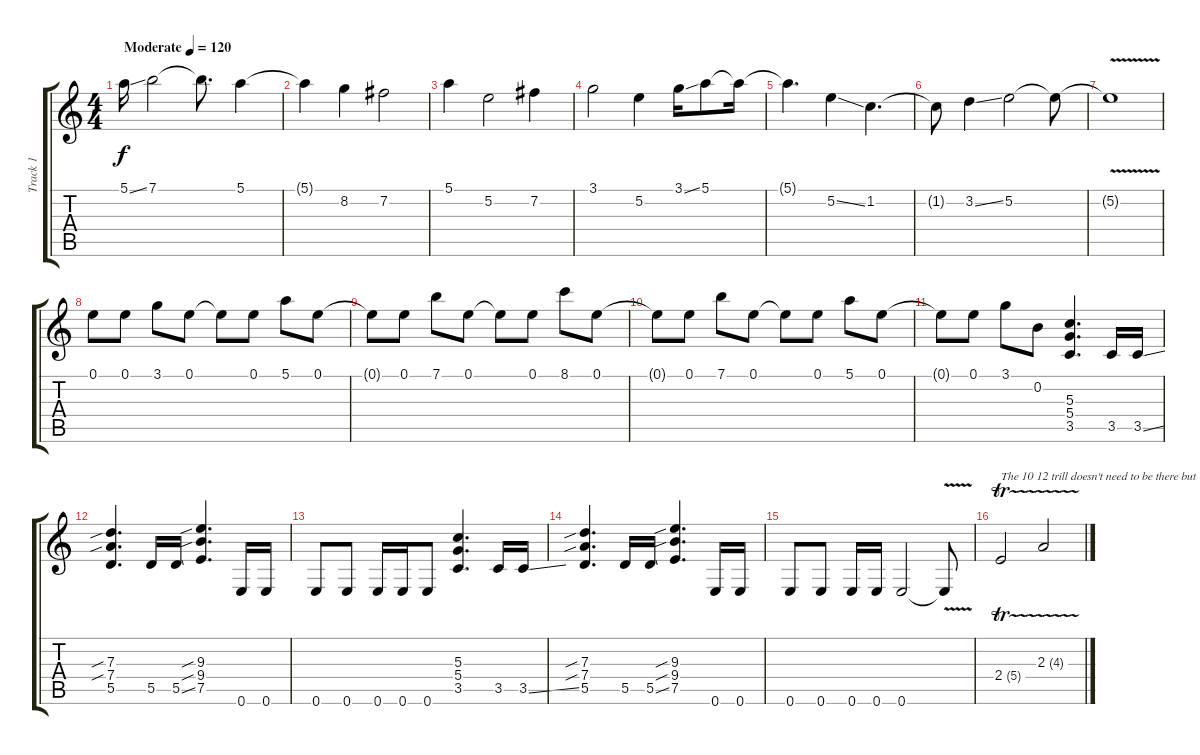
\track ("Track 1" "Track 1") {instrument distortionguitar}
\staff {score tabs}
\tuning (E4 B3 G3 D3 A2 E2) {hide}
\ts (4 4)
\tempo (120 "Moderate")
\clef g2
\ks c
5.1{ss}.16{dy f instrument distortionguitar} 7.1.2 7.1{t}.8{d} 5.1.4 |
5.1{t}.4 8.2.4 7.2.2 |
5.1.4 5.2.2 7.2.4 |
3.1.2 5.2.4 3.1{ss}.16 5.1.8 5.1{t}.16 |
5.1{t}.4{d} 5.2{ss}.4 1.2.4{d} |
1.2{t}.8 3.2{ss}.4 5.2.2 5.2{t}.8 |
5.2{v t}.1{volume 0} |
0.1.8{volume 16} 0.1.8 3.1.8 0.1.8 0.1{t}.8 0.1.8 5.1.8 0.1.8 |
0.1{t}.8 0.1.8 7.1.8 0.1.8 0.1{t}.8 0.1.8 8.1.8 0.1.8 |
0.1{t}.8 0.1.8 7.1.8 0.1.8 0.1{t}.8 0.1.8 5.1.8 0.1.8 |
0.1{t}.8 0.1.8 3.1.8 0.2.8 (5.3 5.4 3.5).4{d} 3.5.16 3.5{ss}.16 |
(7.3{sib} 7.4{sib} 5.5).4{d} 5.5.16 5.5{ss}.16 (9.3{sib} 9.4{sib} 7.5).4{d} 0.6.16 0.6.16 |
0.6.8 0.6.8 0.6.16 0.6.16 0.6.8 (5.3 5.4 3.5).4{d} 3.5.16 3.5{ss}.16 |
(7.3{sib} 7.4{sib} 5.5).4{d} 5.5.16 5.5{ss}.16 (9.3{sib} 9.4{sib} 7.5).4{d} 0.6.16 0.6.16 |
0.6.8 0.6.8 0.6.16 0.6.16 0.6.2 0.6{v t}.8 |
2.4{tr (5 32)}.2{txt "The 10 12 trill doesn't need to be there but"} 2.3{tr (4 32)}.2
